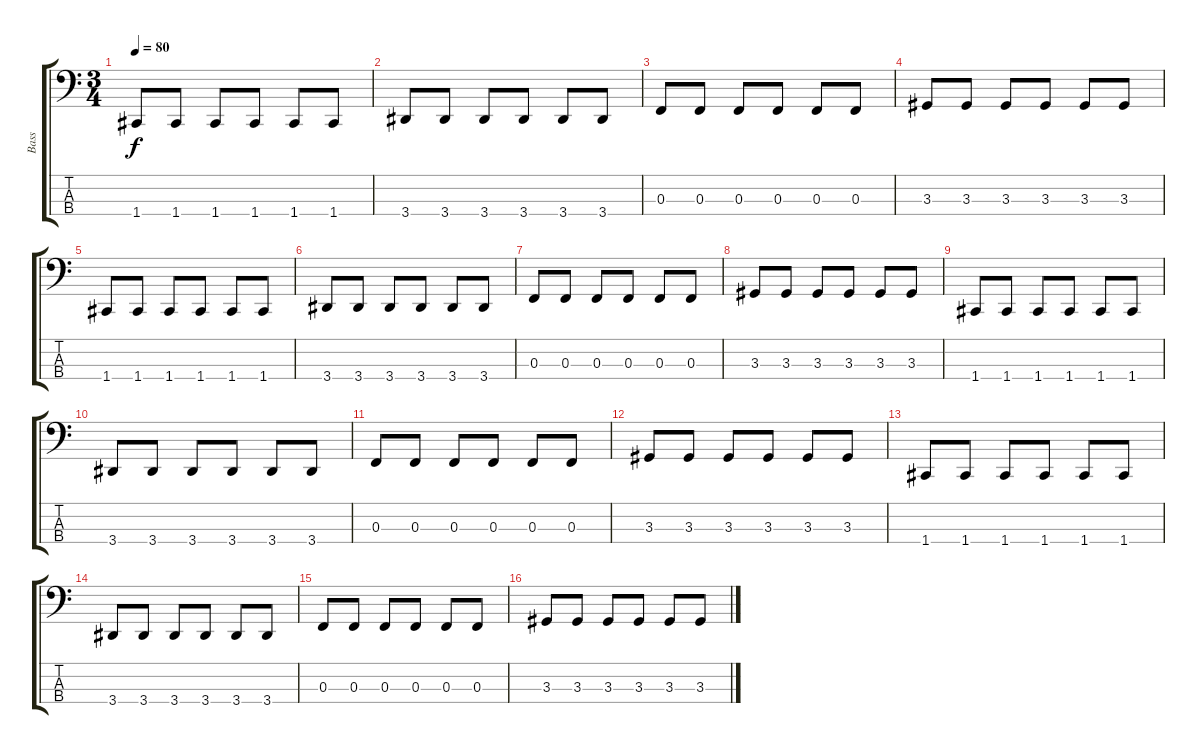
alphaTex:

\track ("Bass" "Bass") {instrument electricbasspick}
\staff {score tabs}
\tuning (Eb2 Bb1 F1 C1) {hide}
\ts (3 4)
\tempo 80
\clef f4
\ks c
1.4.8{dy f} 1.4.8 1.4.8 1.4.8 1.4.8 1.4.8 |
3.4.8 3.4.8 3.4.8 3.4.8 3.4.8 3.4.8 |
0.3.8 0.3.8 0.3.8 0.3.8 0.3.8 0.3.8 |
3.3.8 3.3.8 3.3.8 3.3.8 3.3.8 3.3.8 |
1.4.8 1.4.8 1.4.8 1.4.8 1.4.8 1.4.8 |
3.4.8 3.4.8 3.4.8 3.4.8 3.4.8 3.4.8 |
0.3.8 0.3.8 0.3.8 0.3.8 0.3.8 0.3.8 |
3.3.8 3.3.8 3.3.8 3.3.8 3.3.8 3.3.8 |
1.4.8 1.4.8 1.4.8 1.4.8 1.4.8 1.4.8 |
3.4.8 3.4.8 3.4.8 3.4.8 3.4.8 3.4.8 |
0.3.8 0.3.8 0.3.8 0.3.8 0.3.8 0.3.8 |
3.3.8 3.3.8 3.3.8 3.3.8 3.3.8 3.3.8 |
1.4.8 1.4.8 1.4.8 1.4.8 1.4.8 1.4.8 |
3.4.8 3.4.8 3.4.8 3.4.8 3.4.8 3.4.8 |
0.3.8 0.3.8 0.3.8 0.3.8 0.3.8 0.3.8 |
3.3.8 3.3.8 3.3.8 3.3.8 3.3.8 3.3.8
